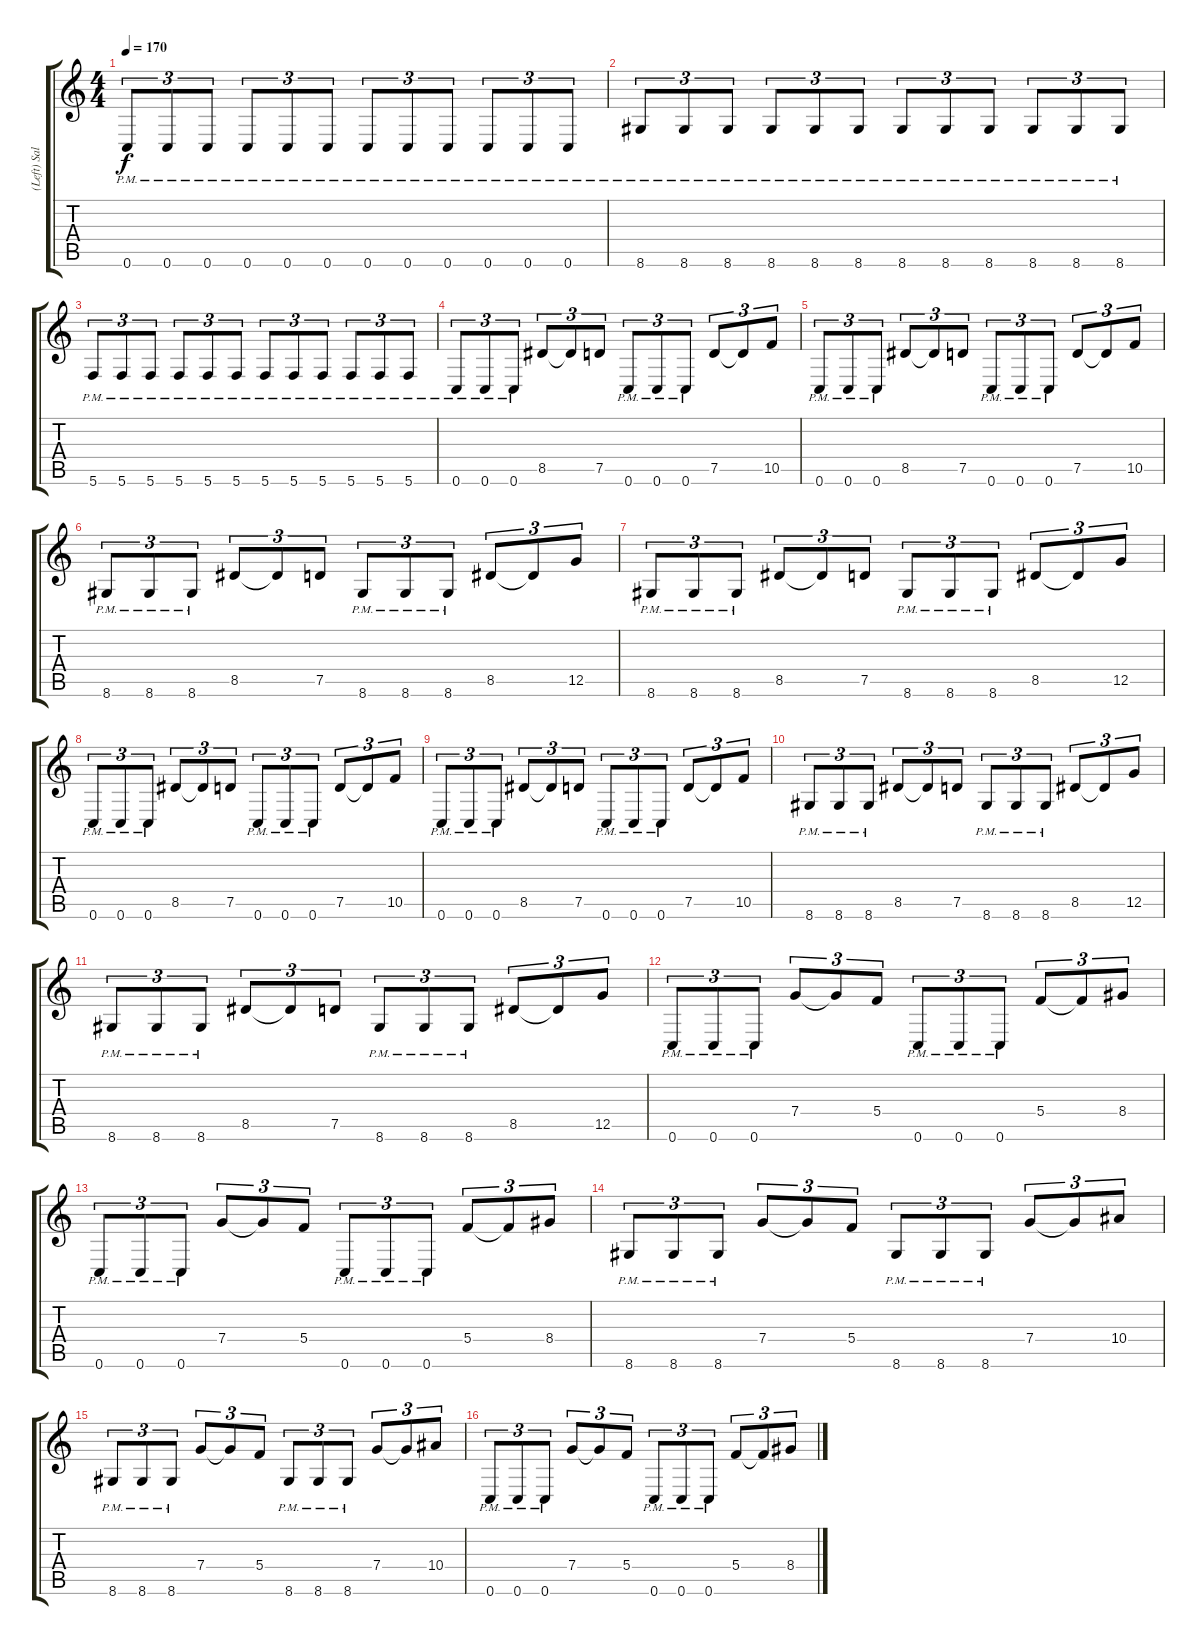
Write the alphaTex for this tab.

\track ("(Left) Sal" "(Left) Sal") {instrument distortionguitar}
\staff {score tabs}
\tuning (D4 A3 F3 C3 G2 C2) {hide}
\ts (4 4)
\tempo 170
\clef g2
\ks c
0.6{pm}.8{tu (3 2) dy f} 0.6{pm}.8{tu (3 2)} 0.6{pm}.8{tu (3 2)} 0.6{pm}.8{tu (3 2)} 0.6{pm}.8{tu (3 2)} 0.6{pm}.8{tu (3 2)} 0.6{pm}.8{tu (3 2)} 0.6{pm}.8{tu (3 2)} 0.6{pm}.8{tu (3 2)} 0.6{pm}.8{tu (3 2)} 0.6{pm}.8{tu (3 2)} 0.6{pm}.8{tu (3 2)} |
8.6{pm}.8{tu (3 2)} 8.6{pm}.8{tu (3 2)} 8.6{pm}.8{tu (3 2)} 8.6{pm}.8{tu (3 2)} 8.6{pm}.8{tu (3 2)} 8.6{pm}.8{tu (3 2)} 8.6{pm}.8{tu (3 2)} 8.6{pm}.8{tu (3 2)} 8.6{pm}.8{tu (3 2)} 8.6{pm}.8{tu (3 2)} 8.6{pm}.8{tu (3 2)} 8.6{pm}.8{tu (3 2)} |
5.6{pm}.8{tu (3 2)} 5.6{pm}.8{tu (3 2)} 5.6{pm}.8{tu (3 2)} 5.6{pm}.8{tu (3 2)} 5.6{pm}.8{tu (3 2)} 5.6{pm}.8{tu (3 2)} 5.6{pm}.8{tu (3 2)} 5.6{pm}.8{tu (3 2)} 5.6{pm}.8{tu (3 2)} 5.6{pm}.8{tu (3 2)} 5.6{pm}.8{tu (3 2)} 5.6{pm}.8{tu (3 2)} |
0.6{pm}.8{tu (3 2) balance 0 instrument distortionguitar} 0.6{pm}.8{tu (3 2)} 0.6{pm}.8{tu (3 2)} 8.5.8{tu (3 2)} 8.5{t}.8{tu (3 2)} 7.5.8{tu (3 2)} 0.6{pm}.8{tu (3 2)} 0.6{pm}.8{tu (3 2)} 0.6{pm}.8{tu (3 2)} 7.5.8{tu (3 2)} 7.5{t}.8{tu (3 2)} 10.5.8{tu (3 2)} |
0.6{pm}.8{tu (3 2)} 0.6{pm}.8{tu (3 2)} 0.6{pm}.8{tu (3 2)} 8.5.8{tu (3 2)} 8.5{t}.8{tu (3 2)} 7.5.8{tu (3 2)} 0.6{pm}.8{tu (3 2)} 0.6{pm}.8{tu (3 2)} 0.6{pm}.8{tu (3 2)} 7.5.8{tu (3 2)} 7.5{t}.8{tu (3 2)} 10.5.8{tu (3 2)} |
8.6{pm}.8{tu (3 2)} 8.6{pm}.8{tu (3 2)} 8.6{pm}.8{tu (3 2)} 8.5.8{tu (3 2)} 8.5{t}.8{tu (3 2)} 7.5.8{tu (3 2)} 8.6{pm}.8{tu (3 2)} 8.6{pm}.8{tu (3 2)} 8.6{pm}.8{tu (3 2)} 8.5.8{tu (3 2)} 8.5{t}.8{tu (3 2)} 12.5.8{tu (3 2)} |
8.6{pm}.8{tu (3 2)} 8.6{pm}.8{tu (3 2)} 8.6{pm}.8{tu (3 2)} 8.5.8{tu (3 2)} 8.5{t}.8{tu (3 2)} 7.5.8{tu (3 2)} 8.6{pm}.8{tu (3 2)} 8.6{pm}.8{tu (3 2)} 8.6{pm}.8{tu (3 2)} 8.5.8{tu (3 2)} 8.5{t}.8{tu (3 2)} 12.5.8{tu (3 2)} |
0.6{pm}.8{tu (3 2)} 0.6{pm}.8{tu (3 2)} 0.6{pm}.8{tu (3 2)} 8.5.8{tu (3 2)} 8.5{t}.8{tu (3 2)} 7.5.8{tu (3 2)} 0.6{pm}.8{tu (3 2)} 0.6{pm}.8{tu (3 2)} 0.6{pm}.8{tu (3 2)} 7.5.8{tu (3 2)} 7.5{t}.8{tu (3 2)} 10.5.8{tu (3 2)} |
0.6{pm}.8{tu (3 2)} 0.6{pm}.8{tu (3 2)} 0.6{pm}.8{tu (3 2)} 8.5.8{tu (3 2)} 8.5{t}.8{tu (3 2)} 7.5.8{tu (3 2)} 0.6{pm}.8{tu (3 2)} 0.6{pm}.8{tu (3 2)} 0.6{pm}.8{tu (3 2)} 7.5.8{tu (3 2)} 7.5{t}.8{tu (3 2)} 10.5.8{tu (3 2)} |
8.6{pm}.8{tu (3 2)} 8.6{pm}.8{tu (3 2)} 8.6{pm}.8{tu (3 2)} 8.5.8{tu (3 2)} 8.5{t}.8{tu (3 2)} 7.5.8{tu (3 2)} 8.6{pm}.8{tu (3 2)} 8.6{pm}.8{tu (3 2)} 8.6{pm}.8{tu (3 2)} 8.5.8{tu (3 2)} 8.5{t}.8{tu (3 2)} 12.5.8{tu (3 2)} |
8.6{pm}.8{tu (3 2)} 8.6{pm}.8{tu (3 2)} 8.6{pm}.8{tu (3 2)} 8.5.8{tu (3 2)} 8.5{t}.8{tu (3 2)} 7.5.8{tu (3 2)} 8.6{pm}.8{tu (3 2)} 8.6{pm}.8{tu (3 2)} 8.6{pm}.8{tu (3 2)} 8.5.8{tu (3 2)} 8.5{t}.8{tu (3 2)} 12.5.8{tu (3 2)} |
0.6{pm}.8{tu (3 2)} 0.6{pm}.8{tu (3 2)} 0.6{pm}.8{tu (3 2)} 7.4.8{tu (3 2)} 7.4{t}.8{tu (3 2)} 5.4.8{tu (3 2)} 0.6{pm}.8{tu (3 2)} 0.6{pm}.8{tu (3 2)} 0.6{pm}.8{tu (3 2)} 5.4.8{tu (3 2)} 5.4{t}.8{tu (3 2)} 8.4.8{tu (3 2)} |
0.6{pm}.8{tu (3 2)} 0.6{pm}.8{tu (3 2)} 0.6{pm}.8{tu (3 2)} 7.4.8{tu (3 2)} 7.4{t}.8{tu (3 2)} 5.4.8{tu (3 2)} 0.6{pm}.8{tu (3 2)} 0.6{pm}.8{tu (3 2)} 0.6{pm}.8{tu (3 2)} 5.4.8{tu (3 2)} 5.4{t}.8{tu (3 2)} 8.4.8{tu (3 2)} |
8.6{pm}.8{tu (3 2)} 8.6{pm}.8{tu (3 2)} 8.6{pm}.8{tu (3 2)} 7.4.8{tu (3 2)} 7.4{t}.8{tu (3 2)} 5.4.8{tu (3 2)} 8.6{pm}.8{tu (3 2)} 8.6{pm}.8{tu (3 2)} 8.6{pm}.8{tu (3 2)} 7.4.8{tu (3 2)} 7.4{t}.8{tu (3 2)} 10.4.8{tu (3 2)} |
8.6{pm}.8{tu (3 2)} 8.6{pm}.8{tu (3 2)} 8.6{pm}.8{tu (3 2)} 7.4.8{tu (3 2)} 7.4{t}.8{tu (3 2)} 5.4.8{tu (3 2)} 8.6{pm}.8{tu (3 2)} 8.6{pm}.8{tu (3 2)} 8.6{pm}.8{tu (3 2)} 7.4.8{tu (3 2)} 7.4{t}.8{tu (3 2)} 10.4.8{tu (3 2)} |
0.6{pm}.8{tu (3 2)} 0.6{pm}.8{tu (3 2)} 0.6{pm}.8{tu (3 2)} 7.4.8{tu (3 2)} 7.4{t}.8{tu (3 2)} 5.4.8{tu (3 2)} 0.6{pm}.8{tu (3 2)} 0.6{pm}.8{tu (3 2)} 0.6{pm}.8{tu (3 2)} 5.4.8{tu (3 2)} 5.4{t}.8{tu (3 2)} 8.4.8{tu (3 2)}
